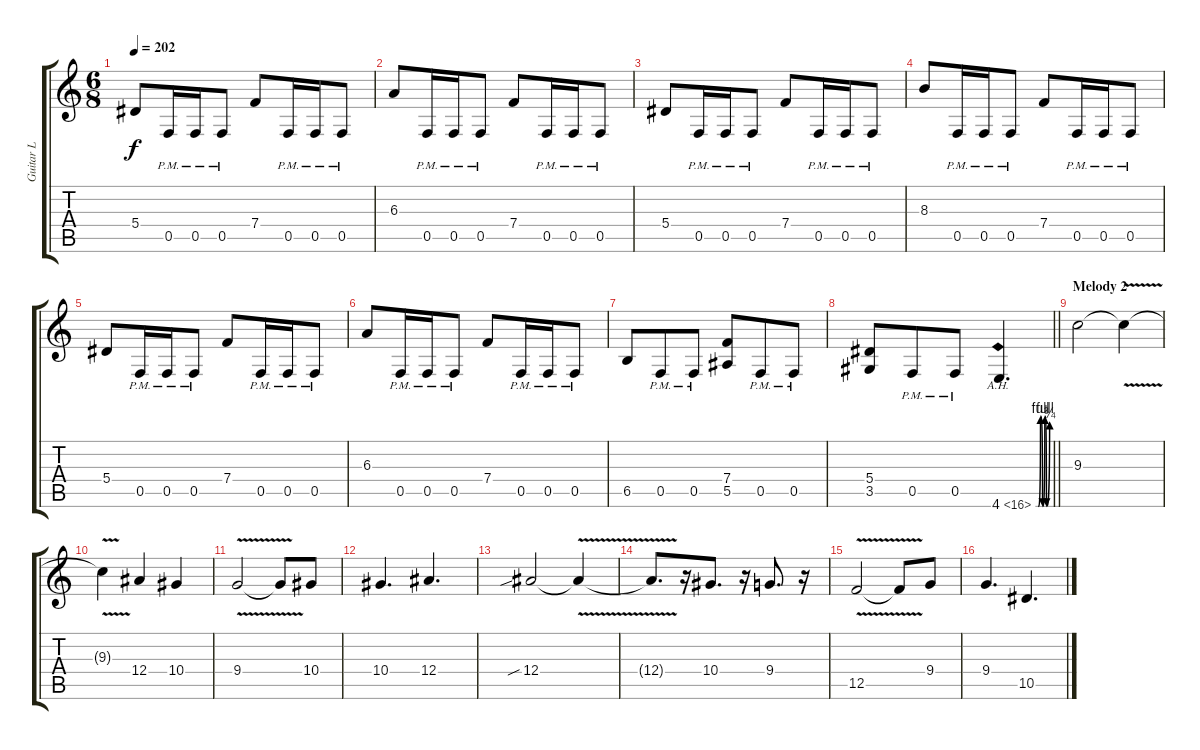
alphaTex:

\track ("Guitar L" "Guitar L") {instrument distortionguitar}
\staff {score tabs}
\tuning (C4 G3 Eb3 Bb2 F2 C2) {hide}
\ts (6 8)
\tempo 202
\clef g2
\ks c
5.4.8{dy f} 0.5{pm}.16 0.5{pm}.16 0.5{pm}.8 7.4.8 0.5{pm}.16 0.5{pm}.16 0.5{pm}.8 |
6.3.8 0.5{pm}.16 0.5{pm}.16 0.5{pm}.8 7.4.8 0.5{pm}.16 0.5{pm}.16 0.5{pm}.8 |
5.4.8 0.5{pm}.16 0.5{pm}.16 0.5{pm}.8 7.4.8 0.5{pm}.16 0.5{pm}.16 0.5{pm}.8 |
8.3.8 0.5{pm}.16 0.5{pm}.16 0.5{pm}.8 7.4.8 0.5{pm}.16 0.5{pm}.16 0.5{pm}.8 |
5.4.8 0.5{pm}.16 0.5{pm}.16 0.5{pm}.8 7.4.8 0.5{pm}.16 0.5{pm}.16 0.5{pm}.8 |
6.3.8 0.5{pm}.16 0.5{pm}.16 0.5{pm}.8 7.4.8 0.5{pm}.16 0.5{pm}.16 0.5{pm}.8 |
6.5.8 0.5{pm}.8 0.5{pm}.8 (7.4 5.5).8 0.5{pm}.8 0.5{pm}.8 |
\barLineRight lightlight
(5.4 3.5).8 0.5{pm}.8 0.5{pm}.8 4.6{be (custom 0 0 10 0 20 4 29 0 39 4 46 0 60 3) ah 12}.4{d} |
\section ("" "Melody 2")
9.3.2 9.3{v t}.4 |
9.3{t}.4 12.4.4 10.4.4 |
9.4{v}.2 9.4{t}.8 10.4.8 |
10.4.4{d} 12.4.4{d} |
12.4{sib}.2 12.4{v t}.4 |
12.4{t}.8{d} r.16 10.4.8{d} r.16 9.4.8{d} r.16 |
12.5{v}.2 12.5{t}.8 9.4.8 |
9.4.4{d} 10.5.4{d}
